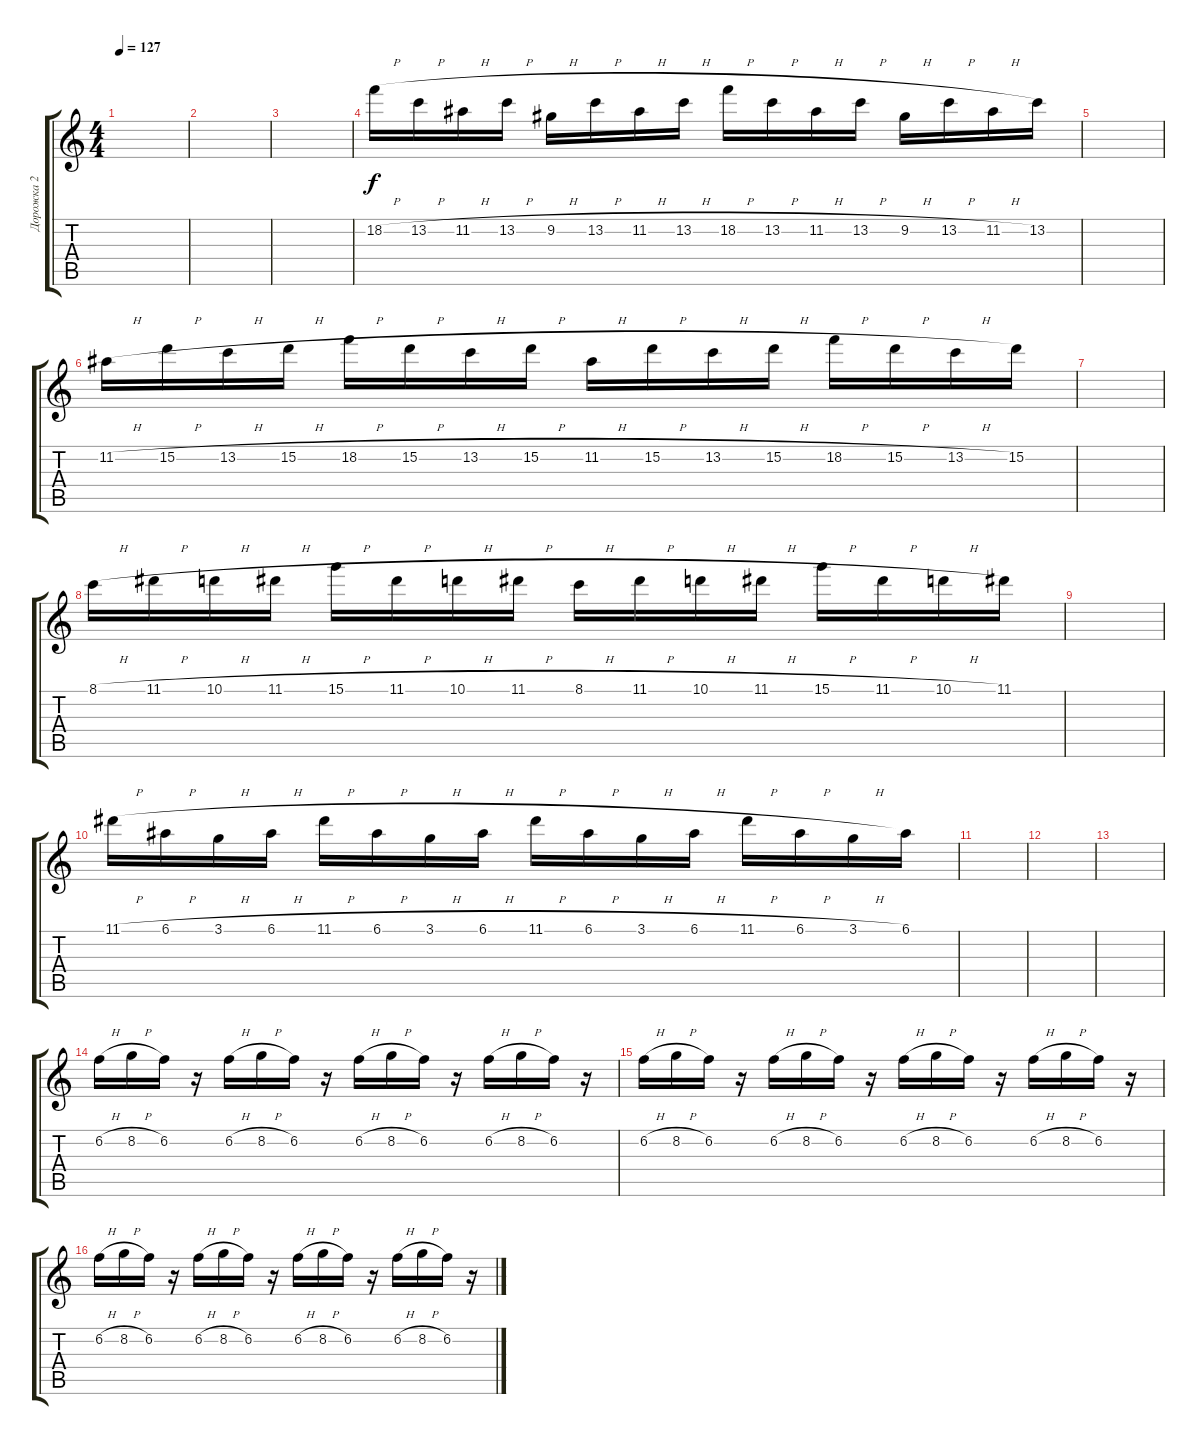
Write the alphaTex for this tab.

\track ("Дорожка 2" "Дорожка 2") {instrument distortionguitar}
\staff {score tabs}
\tuning (E4 B3 G3 D3 A2 E2) {hide}
\ts (4 4)
\tempo 127
\clef g2
\ks c
|
|
|
18.2{h}.16 13.2{h}.16 11.2{h}.16 13.2{h}.16 9.2{h}.16 13.2{h}.16 11.2{h}.16 13.2{h}.16 18.2{h}.16 13.2{h}.16 11.2{h}.16 13.2{h}.16 9.2{h}.16 13.2{h}.16 11.2{h}.16 13.2.16 |
|
11.2{h}.16 15.2{h}.16 13.2{h}.16 15.2{h}.16 18.2{h}.16 15.2{h}.16 13.2{h}.16 15.2{h}.16 11.2{h}.16 15.2{h}.16 13.2{h}.16 15.2{h}.16 18.2{h}.16 15.2{h}.16 13.2{h}.16 15.2.16 |
|
8.1{h}.16 11.1{h}.16 10.1{h}.16 11.1{h}.16 15.1{h}.16 11.1{h}.16 10.1{h}.16 11.1{h}.16 8.1{h}.16 11.1{h}.16 10.1{h}.16 11.1{h}.16 15.1{h}.16 11.1{h}.16 10.1{h}.16 11.1.16 |
|
11.1{h}.16 6.1{h}.16 3.1{h}.16 6.1{h}.16 11.1{h}.16 6.1{h}.16 3.1{h}.16 6.1{h}.16 11.1{h}.16 6.1{h}.16 3.1{h}.16 6.1{h}.16 11.1{h}.16 6.1{h}.16 3.1{h}.16 6.1.16 |
|
|
|
6.2{h}.16 8.2{h}.16 6.2.16 r.16 6.2{h}.16 8.2{h}.16 6.2.16 r.16 6.2{h}.16 8.2{h}.16 6.2.16 r.16 6.2{h}.16 8.2{h}.16 6.2.16 r.16 |
6.2{h}.16 8.2{h}.16 6.2.16 r.16 6.2{h}.16 8.2{h}.16 6.2.16 r.16 6.2{h}.16 8.2{h}.16 6.2.16 r.16 6.2{h}.16 8.2{h}.16 6.2.16 r.16 |
6.2{h}.16 8.2{h}.16 6.2.16 r.16 6.2{h}.16 8.2{h}.16 6.2.16 r.16 6.2{h}.16 8.2{h}.16 6.2.16 r.16 6.2{h}.16 8.2{h}.16 6.2.16 r.16
